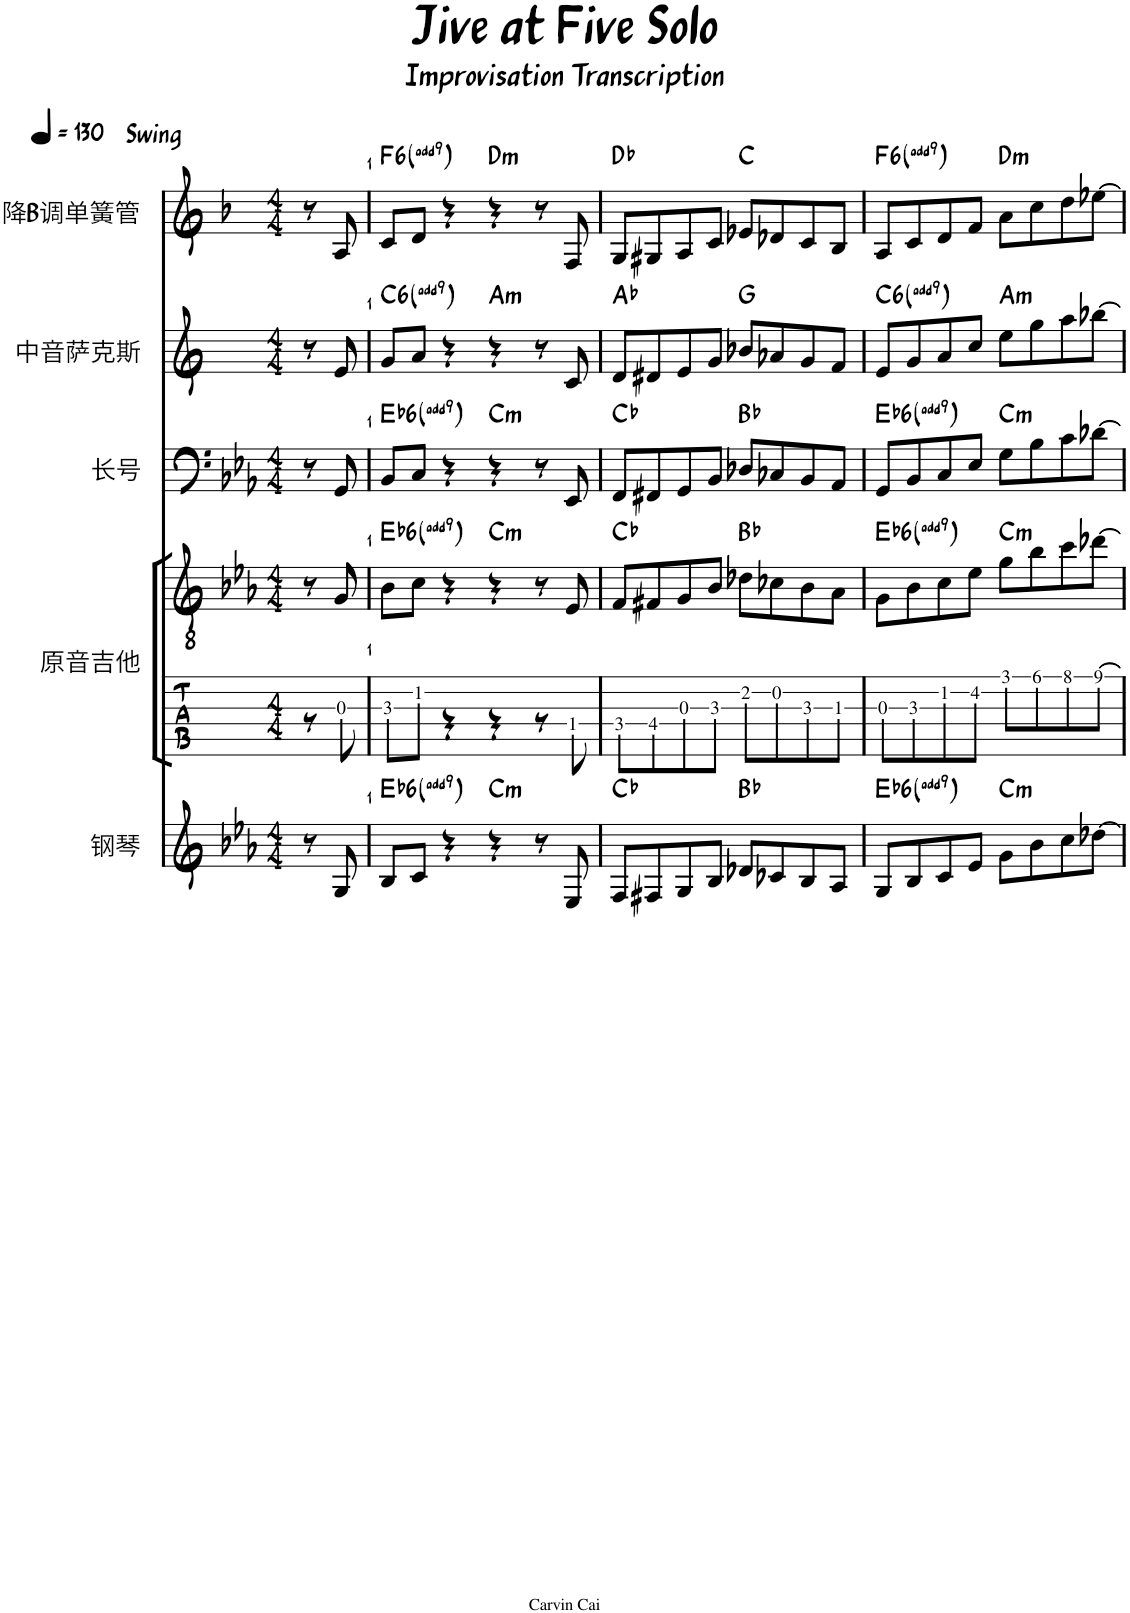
**kern	**harte	**kern	**kern	**harte	**kern	**harte	**kern	**harte	**kern	**harte
*part5	*part5	*part4	*part4	*part4	*part3	*part3	*part2	*part2	*part1	*part1
*staff6	*	*staff5	*staff4	*	*staff3	*	*staff2	*	*staff1	*
*I"钢琴	*	*I"原音吉他	*	*	*I"长号	*	*I"中音萨克斯	*	*I"降B调单簧管	*
*	*	*stria6	*	*	*	*	*	*	*	*
*clefG2	*	*	*clefGv2	*	*clefF4	*	*clefG2	*	*clefG2	*
*	*	*	*	*	*	*	*Trd5c9	*	*Trd1c2	*
*k[b-e-a-]	*	*k[b-e-a-]	*k[b-e-a-]	*	*k[b-e-a-]	*	*k[]	*	*k[b-]	*
*M4/4	*	*M4/4	*M4/4	*	*M4/4	*	*M4/4	*	*M4/4	*
*MM130	*	*MM130	*MM130	*	*MM130	*	*MM130	*	*MM130	*
=	=	=	=	=	=	=	=	=	=	=
!	!	!	!	!	!	!	!	!	!LO:TX:a:B:t=Swing	!
8r	.	8r	8r	.	8r	.	8r	.	8r	.
8G/	.	8G\	8G/	.	8GG/	.	8e/	.	8A/	.
=1	=1	=1	=1	=1	=1	=1	=1	=1	=1	=1
!	!LO:H:kt=6	!	!	!LO:H:kt=6	!	!LO:H:kt=6	!	!LO:H:kt=6	!	!LO:H:kt=6
8B-/L	Eb:maj6(9)	8B-\L	8B-\L	Eb:maj6(9)	8BB-/L	Eb:maj6(9)	8g/L	C:maj6(9)	8c/L	F:maj6(9)
8c/J	.	8c\J	8c\J	.	8C/J	.	8a/J	.	8d/J	.
4r	.	4r	4r	.	4r	.	4r	.	4r	.
!	!LO:H:kt=m	!	!	!LO:H:kt=m	!	!LO:H:kt=m	!	!LO:H:kt=m	!	!LO:H:kt=m
4r	C:min	4r	4r	C:min	4r	C:min	4r	A:min	4r	D:min
8r	.	8r	8r	.	8r	.	8r	.	8r	.
8E-/	.	8E-\	8E-/	.	8EE-/	.	8c/	.	8F/	.
=2	=2	=2	=2	=2	=2	=2	=2	=2	=2	=2
8F/L	Cb:maj	8F\L	8F/L	Cb:maj	8FF/L	Cb:maj	8d/L	Ab:maj	8G/L	Db:maj
8F#X/	.	8F#X\	8F#X/	.	8FF#X/	.	8d#X/	.	8G#X/	.
8G/	.	8G\	8G/	.	8GG/	.	8e/	.	8A/	.
8B-/J	.	8B-\J	8B-/J	.	8BB-/J	.	8g/J	.	8c/J	.
8d-X/L	Bb:maj	8d-X\L	8d-X\L	Bb:maj	8D-X/L	Bb:maj	8b-X/L	G:maj	8e-X/L	C:maj
8c-X/	.	8c-X\	8c-X\	.	8C-X/	.	8a-X/	.	8d-X/	.
8B-/	.	8B-\	8B-\	.	8BB-/	.	8g/	.	8c/	.
8A-/J	.	8A-\J	8A-\J	.	8AA-/J	.	8f/J	.	8B-/J	.
=3	=3	=3	=3	=3	=3	=3	=3	=3	=3	=3
!	!LO:H:kt=6	!	!	!LO:H:kt=6	!	!LO:H:kt=6	!	!LO:H:kt=6	!	!LO:H:kt=6
8G/L	Eb:maj6(9)	8G\L	8G\L	Eb:maj6(9)	8GG/L	Eb:maj6(9)	8e/L	C:maj6(9)	8A/L	F:maj6(9)
8B-/	.	8B-\	8B-\	.	8BB-/	.	8g/	.	8c/	.
8c/	.	8c\	8c\	.	8C/	.	8a/	.	8d/	.
8e-/J	.	8e-\J	8e-\J	.	8E-/J	.	8cc/J	.	8f/J	.
!	!LO:H:kt=m	!	!	!LO:H:kt=m	!	!LO:H:kt=m	!	!LO:H:kt=m	!	!LO:H:kt=m
8g\L	C:min	8g\L	8g\L	C:min	8G\L	C:min	8ee\L	A:min	8a\L	D:min
8b-\	.	8b-\	8b-\	.	8B-\	.	8gg\	.	8cc\	.
8cc\	.	8cc\	8cc\	.	8c\	.	8aa\	.	8dd\	.
[8dd-X\J	.	[8dd-X\J	[8dd-X\J	.	[8d-X\J	.	[8bb-X\J	.	[8ee-X\J	.
=	=	=	=	=	=	=	=	=	=	=
*-	*-	*-	*-	*-	*-	*-	*-	*-	*-	*-
